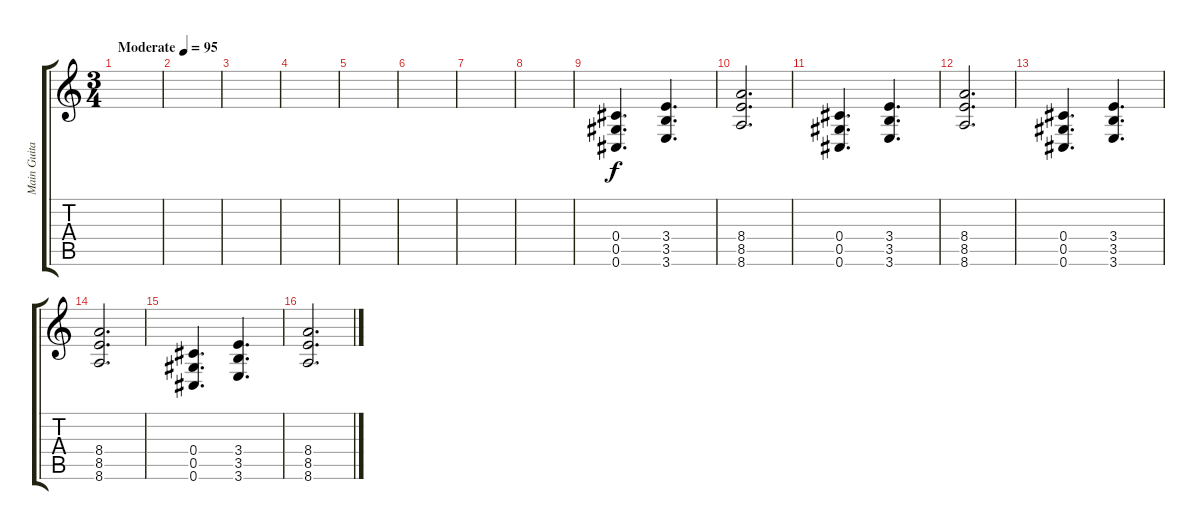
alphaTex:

\track ("Main Guitar" "Main Guita") {instrument distortionguitar}
\staff {score tabs}
\tuning (Eb4 Bb3 Gb3 Db3 Ab2 Db2) {hide}
\ts (3 4)
\tempo (95 "Moderate")
\clef g2
\ks c
|
|
|
|
|
|
|
|
(0.4 0.5 0.6).4{d} (3.4 3.5 3.6).4{d} |
(8.4 8.5 8.6).2{d} |
(0.4 0.5 0.6).4{d} (3.4 3.5 3.6).4{d} |
(8.4 8.5 8.6).2{d} |
(0.4 0.5 0.6).4{d} (3.4 3.5 3.6).4{d} |
(8.4 8.5 8.6).2{d} |
(0.4 0.5 0.6).4{d} (3.4 3.5 3.6).4{d} |
(8.4 8.5 8.6).2{d}
